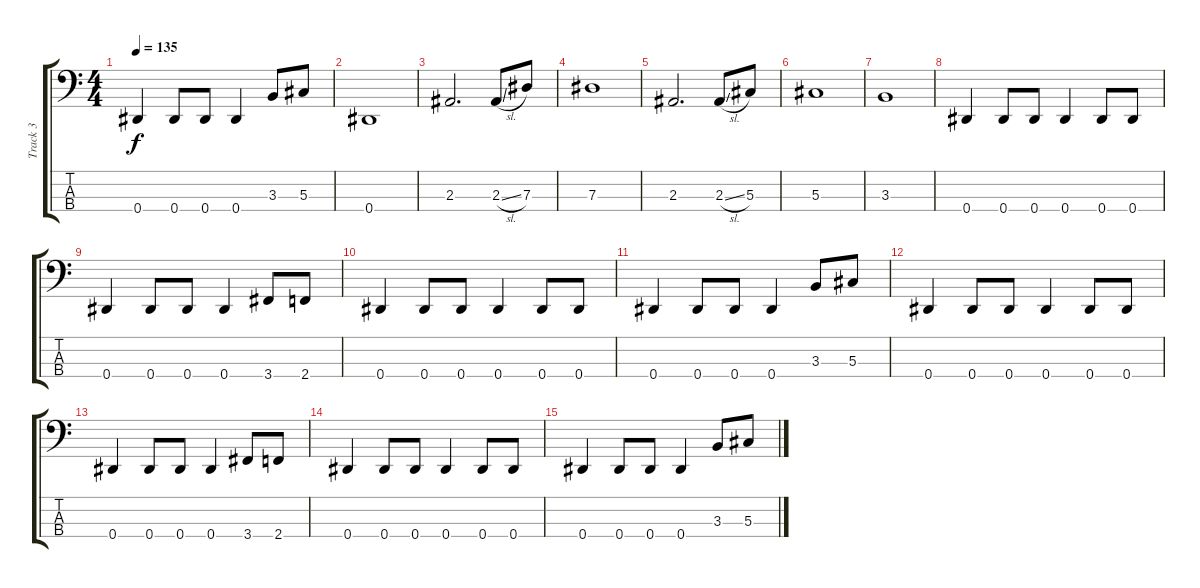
\track ("Track 3" "Track 3") {instrument electricbassfinger}
\staff {score tabs}
\tuning (Gb2 Db2 Ab1 Eb1) {hide}
\ts (4 4)
\tempo 135
\clef f4
\ks c
0.4.4{dy f} 0.4.8 0.4.8 0.4.4 3.3.8 5.3.8 |
0.4.1 |
2.3.2{d} 2.3{sl}.8 7.3.8 |
7.3.1 |
2.3.2{d} 2.3{sl}.8 5.3.8 |
5.3.1 |
3.3.1 |
0.4.4 0.4.8 0.4.8 0.4.4 0.4.8 0.4.8 |
0.4.4 0.4.8 0.4.8 0.4.4 3.4.8 2.4.8 |
0.4.4 0.4.8 0.4.8 0.4.4 0.4.8 0.4.8 |
0.4.4 0.4.8 0.4.8 0.4.4 3.3.8 5.3.8 |
0.4.4 0.4.8 0.4.8 0.4.4 0.4.8 0.4.8 |
0.4.4 0.4.8 0.4.8 0.4.4 3.4.8 2.4.8 |
0.4.4 0.4.8 0.4.8 0.4.4 0.4.8 0.4.8 |
0.4.4 0.4.8 0.4.8 0.4.4 3.3.8 5.3.8
